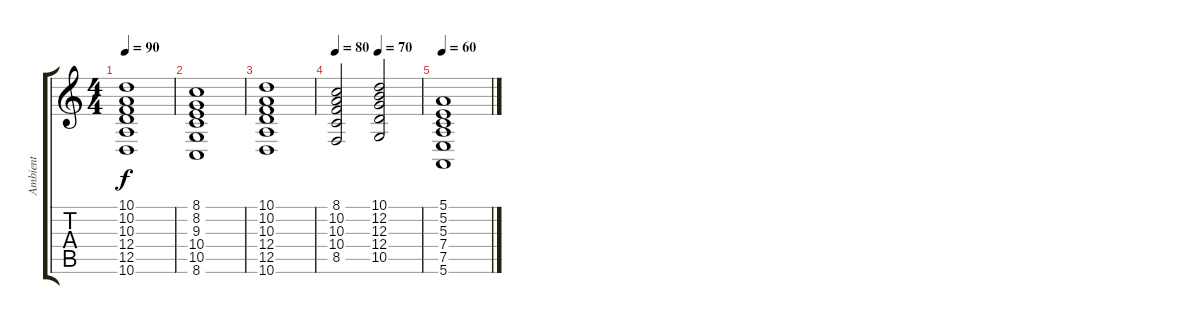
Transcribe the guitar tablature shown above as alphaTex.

\track ("Ambient" "Ambient") {instrument pad2warm}
\staff {score tabs}
\tuning (E4 B3 G3 D3 A2 E2) {hide}
\ts (4 4)
\tempo 90
\clef g2
\ks c
(10.1 10.2 10.3 12.4 12.5 10.6).1{dy f} |
(8.1 8.2 9.3 10.4 10.5 8.6).1 |
(10.1 10.2 10.3 12.4 12.5 10.6).1 |
\tempo 80
\tempo (70 0.5)
(8.1 10.2 10.3 10.4 8.5).2 (10.1 12.2 12.3 12.4 10.5).2 |
\tempo 60
(5.1 5.2 5.3 7.4 7.5 5.6).1
